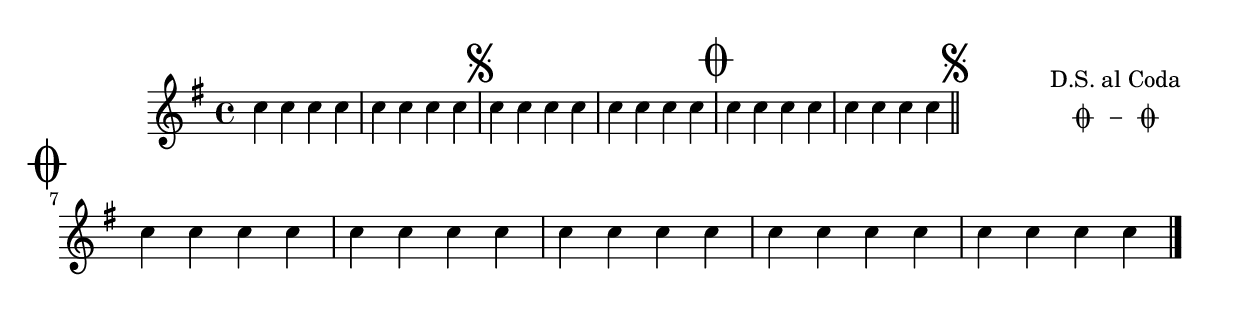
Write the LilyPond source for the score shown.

%% Do not edit this file; it is automatically
%% generated from LSR http://lsr.dsi.unimi.it
%% This file is in the public domain.
\version "2.13.31"

\header {
  lsrtags = "repeats, breaks"

  texidoc = "
If you want to place an exiting segno sign and add text like @qq{D.S.
al Coda} next to it where usually the staff lines are you can use this
snippet. The coda will resume in a new line. There is a variation
documented in this snippet, where the coda will remain on the same
line.

"
  doctitle = "Positioning segno and coda (with line break)"
} % begin verbatim

{
  \clef treble
  \key g \major
  \time 4/4
  \relative c'' {
    \repeat unfold 2 {
      | c4 c c c
    }

    % Set segno sign as rehearsal mark and adjust size if needed
    % \once \override Score.RehearsalMark #'font-size = #3
    \mark \markup { \musicglyph #"scripts.segno" }
    \repeat unfold 2 {
      | c4 c c c
    }

    % Set coda sign as rehearsal mark and adjust size if needed
    \once \override Score.RehearsalMark #'font-size = #4
    \mark \markup { \musicglyph #"scripts.coda" }
    \repeat unfold 2 {
      | c4 c c c
    }

    % Should Coda be on anew line?
    % Coda NOT on new line: use \nobreak
    % Coda on new line: DON'T use \nobreak
    % \noBreak

    \bar "||"

    % Set segno sign as rehearsal mark and adjust size if needed
    \once \override Score.RehearsalMark #'break-visibility = #begin-of-line-invisible
    % \once \override Score.RehearsalMark #'font-size = #3
    \mark \markup { \musicglyph #"scripts.segno" }

    % Here begins the trickery!
    % \cadenzaOn will suppress the bar count and \stopStaff removes the staff lines.
    \cadenzaOn
      \stopStaff
        % Some examples of possible text-displays

        % text line-aligned
        % ==================
        % Move text to the desired position
        % \once \override TextScript #'extra-offset = #'( 2 . -3.5 )
        % | s1*0^\markup { D.S. al Coda } }

        % text center-aligned
        % ====================
        % Move text to the desired position
        % \once \override TextScript #'extra-offset = #'( 6 . -5.0 )
        % | s1*0^\markup { \center-column { D.S. "al Coda" } }

        % text and symbols center-aligned
        % ===============================
        % Move text to the desired position and tweak spacing for optimum text alignment
        %\once \override TextScript #'extra-offset = #'( 8 . -5.5 )
        \once \override TextScript #'word-space = #1.5
        \once \override TextScript #'X-offset = #8
        \once \override TextScript #'Y-offset = #1.5
        | s1*0^\markup { \center-column { "D.S. al Coda" \line { \musicglyph #"scripts.coda" \musicglyph #"scripts.tenuto" \musicglyph #"scripts.coda"} } }

        % Increasing the unfold counter will expand the staff-free space
        \repeat unfold 4 {
          s4 s4 s4 s4
          \bar ""
        }
        % Resume bar count and show staff lines again
     \startStaff
   \cadenzaOff

   % Should Coda be on new line?
   % Coda NOT on new line: DON'T use \break
   % Coda on new line: use \break
   \break

   % Show up, you clef and key!
   \once \override Staff.KeySignature #'break-visibility = #end-of-line-invisible
   \once \override Staff.Clef #'break-visibility = #end-of-line-invisible

   % Set coda sign as rehearsal mark and adjust size and position

   % Put the coda sign ontop of the (treble-)clef dependend on coda's line-position

     % Coda NOT on new line, use this:
     % \once \override Score.RehearsalMark #'extra-offset = #'( -2 . 1.75 )

     % Coda on new line, use this:
     \once \override Score.RehearsalMark #'extra-offset = #'( -8.42 . 1.75 )

   \once \override Score.RehearsalMark #'font-size = #5
   \mark \markup { \musicglyph #"scripts.coda" }

   % The coda
   \repeat unfold 5 {
      | c4 c c c
    }
    \bar"|."
  }
}

